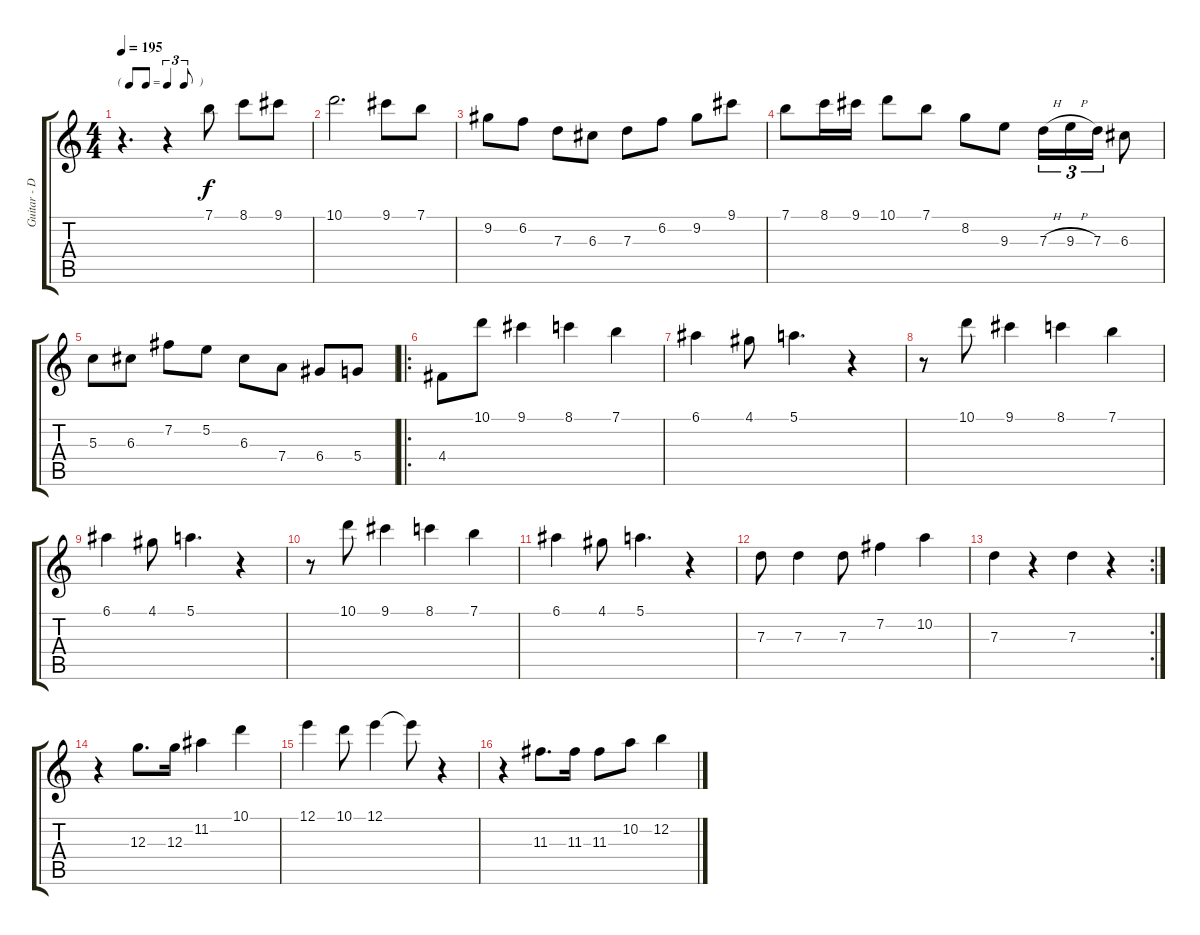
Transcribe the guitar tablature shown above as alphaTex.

\track ("Guitar - Django" "Guitar - D") {instrument acousticguitarsteel}
\staff {score tabs}
\tuning (E4 B3 G3 D3 A2 E2) {hide}
\ts (4 4)
\tf triplet8th
\tempo 195
\clef g2
\ks c
r.4{d dy f instrument acousticguitarsteel} r.4 7.1.8 8.1.8 9.1.8 |
10.1.2{d} 9.1.8 7.1.8 |
9.2.8 6.2.8 7.3.8 6.3.8 7.3.8 6.2.8 9.2.8 9.1.8 |
7.1.8 8.1.16 9.1.16 10.1.8 7.1.8 8.2.8 9.3.8 7.3{h}.16{tu (3 2)} 9.3{h}.16{tu (3 2)} 7.3.16{tu (3 2)} 6.3.8 |
5.3.8 6.3.8 7.2.8 5.2.8 6.3.8 7.4.8 6.4.8 5.4.8 |
\ro
4.4.8 10.1.8{volume 6} 9.1.4 8.1.4 7.1.4 |
6.1.4 4.1.8 5.1.4{d} r.4 |
r.8 10.1.8 9.1.4 8.1.4 7.1.4 |
6.1.4 4.1.8 5.1.4{d} r.4 |
r.8 10.1.8 9.1.4 8.1.4 7.1.4 |
6.1.4 4.1.8 5.1.4{d} r.4 |
7.3.8 7.3.4 7.3.8 7.2.4 10.2.4 |
\rc 2
7.3.4 r.4 7.3.4 r.4 |
r.4 12.3.8{d} 12.3.16 11.2.4 10.1.4 |
12.1.4 10.1.8 12.1.4 12.1{t}.8 r.4 |
r.4 11.3.8{d} 11.3.16 11.3.8 10.2.8 12.2.4
